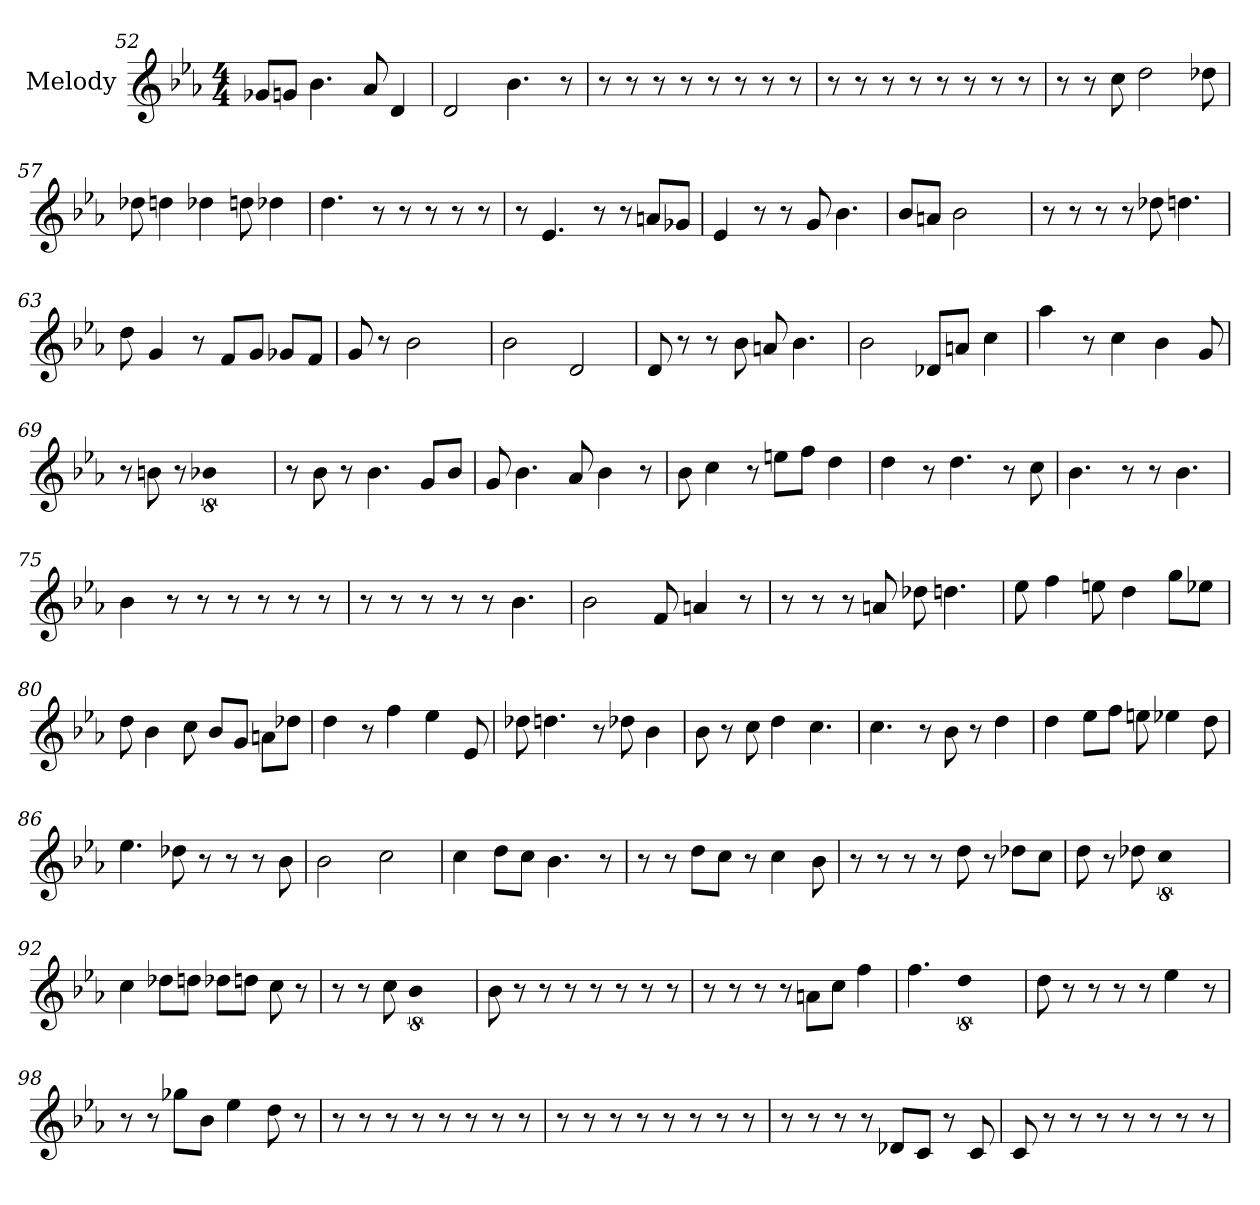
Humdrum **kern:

**kern
*part1
*staff1
*I"Melody
*clefG2
*k[b-e-a-]
*E-:
*M4/4
=52
8g-/L
8g/J
4.b-
8a-
4d
=53
2d
4.b-
8r
=54
8r
8r
8r
8r
8r
8r
8r
8r
=55
8r
8r
8r
8r
8r
8r
8r
8r
=56
8r
8r
8cc
2dd
8dd-
=57
8dd-
4dd
4dd-
8dd
4dd-
=58
4.dd
8r
8r
8r
8r
8r
=59
8r
4.e-
8r
8r
8a/L
8g-/J
=60
4e-
8r
8r
8g
4.b-
=61
8b-/L
8a/J
!LO:N:vis=2
2.b-
=62
8r
8r
8r
8r
8dd-
4.dd
=63
8dd
4g
8r
8f/L
8g/J
8g-/L
8f/J
=64
8g
8r
!LO:N:vis=2
2.b-
=65
2b-
2d
=66
8d
8r
8r
8b-
8a
4.b-
=67
2b-
8d-/L
8a/J
4cc
=68
4aa-
8r
4cc
4b-
8g
=69
8r
8b
8r
!LO:N:vis=2
8%5b-
=70
8r
8b-
8r
4.b-
8g/L
8b-/J
=71
8g
4.b-
8a-
4b-
8r
=72
8b-
4cc
8r
8ee\L
8ff\J
4dd
=73
4dd
8r
4.dd
8r
8cc
=74
4.b-
8r
8r
4.b-
=75
4b-
8r
8r
8r
8r
8r
8r
=76
8r
8r
8r
8r
8r
4.b-
=77
2b-
8f
4a
8r
=78
8r
8r
8r
8a
8dd-
4.dd
=79
8ee-
4ff
8ee
4dd
8gg\L
8ee-\J
=80
8dd
4b-
8cc
8b-/L
8g/J
8a\L
8dd-\J
=81
4dd
8r
4ff
4ee-
8e-
=82
8dd-
4.dd
8r
8dd-
4b-
=83
8b-
8r
8cc
4dd
4.cc
=84
4.cc
8r
8b-
8r
4dd
=85
4dd
8ee-\L
8ff\J
8ee
4ee-
8dd
=86
4.ee-
8dd-
8r
8r
8r
8b-
=87
2b-
2cc
=88
4cc
8dd\L
8cc\J
4.b-
8r
=89
8r
8r
8dd\L
8cc\J
8r
4cc
8b-
=90
8r
8r
8r
8r
8dd
8r
8dd-\L
8cc\J
=91
8dd
8r
8dd-
!LO:N:vis=2
8%5cc
=92
4cc
8dd-\L
8dd\J
8dd-\L
8dd\J
8cc
8r
=93
8r
8r
8cc
!LO:N:vis=2
8%5b-
=94
8b-
8r
8r
8r
8r
8r
8r
8r
=95
8r
8r
8r
8r
8a\L
8cc\J
4ff
=96
4.ff
!LO:N:vis=2
8%5dd
=97
8dd
8r
8r
8r
8r
4ee-
8r
=98
8r
8r
8gg-\L
8b-\J
4ee-
8dd
8r
=99
8r
8r
8r
8r
8r
8r
8r
8r
=100
8r
8r
8r
8r
8r
8r
8r
8r
=101
8r
8r
8r
8r
8d-/L
8c/J
8r
8c
=102
8c
8r
8r
8r
8r
8r
8r
8r
=
*-
